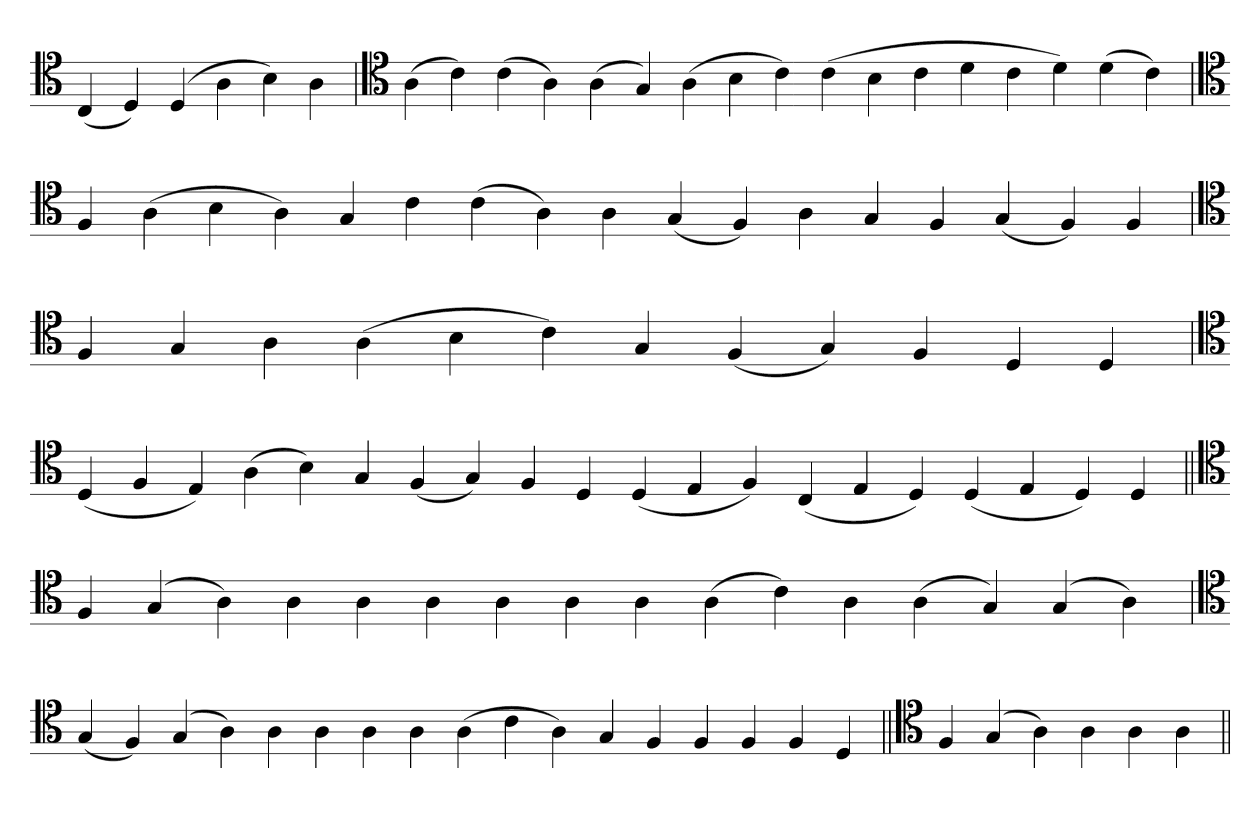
**kern
*part1
*staff1
*clefC4
=
(4C
4D)
(4D
4A
4B)
4A
=`
*clefC4
(4A
4c)
(4c
4A)
(4A
4G)
(4A
4B
4c)
(4c
4B
4c
4d
4c
4d)
(4d
4c)
='
*clefC4
4F
(4A
4B
4A)
4G
4c
(4c
4A)
4A
(4G
4F)
4A
4G
4F
(4G
4F)
4F
=
*clefC4
4F
4G
4A
(4A
4B
4c)
4G
(4F
4G)
4F
4D
4D
='
*clefC4
(4D
4F
4E)
(4A
4B)
4G
(4F
4G)
4F
4D
(4D
4E
4F)
(4C
4E
4D)
(4D
4E
4D)
4D
=||
*clefC4
4F
(4G
4A)
4A
4A
4A
4A
4A
4A
(4A
4c)
4A
(4A
4G)
(4G
4A)
=
*clefC4
(4G
4F)
(4G
4A)
4A
4A
4A
4A
(4A
4c
4A)
4G
4F
4F
4F
4F
4D
=||
*clefC4
4F
(4G
4A)
4A
4A
4A
=||
*-
